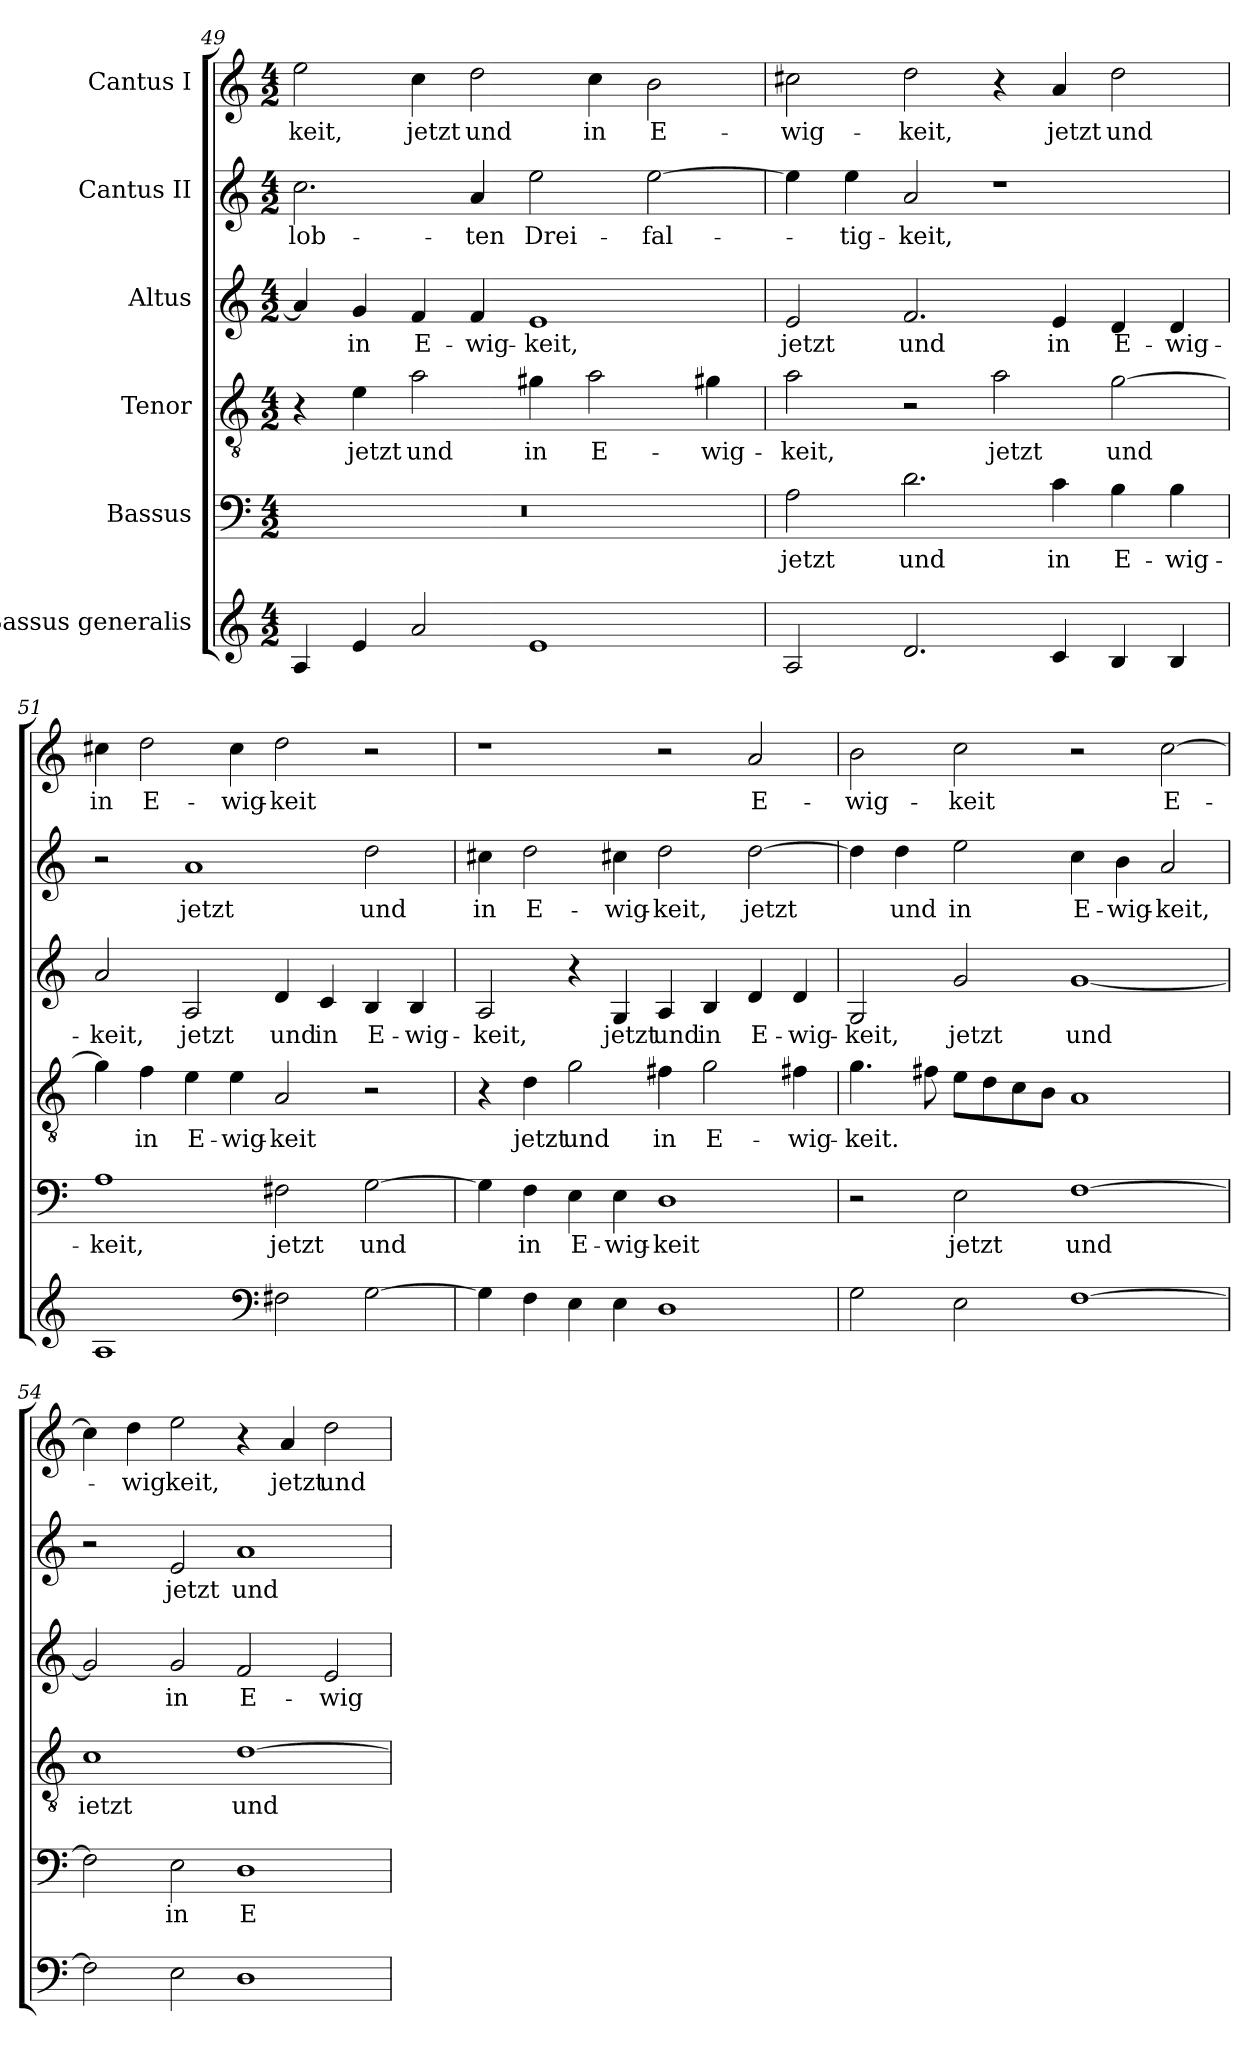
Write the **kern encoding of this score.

**kern	**kern	**text	**kern	**text	**kern	**text	**kern	**text	**kern	**text
*part6	*part5	*part5	*part4	*part4	*part3	*part3	*part2	*part2	*part1	*part1
*staff6	*staff5	*staff5	*staff4	*staff4	*staff3	*staff3	*staff2	*staff2	*staff1	*staff1
*I"Bassus generalis	*I"Bassus	*	*I"Tenor	*	*I"Altus	*	*I"Cantus II	*	*I"Cantus I	*
*clefG2	*clefF4	*	*clefGv2	*	*clefG2	*	*clefG2	*	*clefG2	*
*k[]	*k[]	*	*k[]	*	*k[]	*	*k[]	*	*k[]	*
*M4/2	*M4/2	*	*M4/2	*	*M4/2	*	*M4/2	*	*M4/2	*
=49	=49	=49	=49	=49	=49	=49	=49	=49	=49	=49
4A/	0r	.	4r	.	4a/]	.	2.cc\	-lob-	2ee\	-keit,
4e/	.	.	4e\	jetzt	4g/	in	.	.	.	.
2a/	.	.	2a\	und	4f/	E-	.	.	4cc\	jetzt
.	.	.	.	.	4f/	-wig-	4a/	-ten	2dd\	und
1e	.	.	4g#X\	in	1e	-keit,	2ee\	Drei-	.	.
.	.	.	2a\	E-	.	.	.	.	4cc\	in
.	.	.	.	.	.	.	[2ee\	-fal-	2b\	E-
.	.	.	4g#X\	-wig-	.	.	.	.	.	.
=50	=50	=50	=50	=50	=50	=50	=50	=50	=50	=50
2A/	2A\	jetzt	2a\	-keit,	2e/	jetzt	4ee\]	.	2cc#X\	-wig-
.	.	.	.	.	.	.	4ee\	-tig-	.	.
2.d/	2.d\	und	2r	.	2.f/	und	2a/	-keit,	2dd\	-keit,
.	.	.	2a\	jetzt	.	.	1r	.	4r	.
4c/	4c\	in	.	.	4e/	in	.	.	4a/	jetzt
4B/	4B\	E-	[2g\	und	4d/	E-	.	.	2dd\	und
4B/	4B\	-wig-	.	.	4d/	-wig-	.	.	.	.
=51	=51	=51	=51	=51	=51	=51	=51	=51	=51	=51
1A	1A	-keit,	4g\]	.	2a/	-keit,	2r	.	4cc#X\	in
.	.	.	4f\	in	.	.	.	.	2dd\	E-
.	.	.	4e\	E-	2A/	jetzt	1a	jetzt	.	.
.	.	.	4e\	-wig-	.	.	.	.	4cc#\	-wig-
*clefF4	*	*	*	*	*	*	*	*	*	*
2F#X\	2F#X\	jetzt	2A/	-keit	4d/	und	.	.	2dd\	-keit
.	.	.	.	.	4c/	in	.	.	.	.
[2G\	[2G\	und	2r	.	4B/	E-	2dd\	und	2r	.
.	.	.	.	.	4B/	-wig-	.	.	.	.
=52	=52	=52	=52	=52	=52	=52	=52	=52	=52	=52
4G\]	4G\]	.	4r	.	2A/	-keit,	4cc#X\	in	1r	.
4F\	4F\	in	4d\	jetzt	.	.	2dd\	E-	.	.
4E\	4E\	E-	2g\	und	4r	.	.	.	.	.
4E\	4E\	-wig-	.	.	4G/	jetzt	4cc#X\	-wig-	.	.
1D	1D	-keit	4f#X\	in	4A/	und	2dd\	-keit,	2r	.
.	.	.	2g\	E-	4B/	in	.	.	.	.
.	.	.	.	.	4d/	E-	[2dd\	jetzt	2a/	E-
.	.	.	4f#X\	-wig-	4d/	-wig-	.	.	.	.
=53	=53	=53	=53	=53	=53	=53	=53	=53	=53	=53
2G\	2r	.	4.g\	-keit.	2G/	-keit,	4dd\]	.	2b\	-wig-
.	.	.	.	.	.	.	4dd\	und	.	.
.	.	.	8f#X\	.	.	.	.	.	.	.
2E\	2E\	jetzt	8e\L	.	2g/	jetzt	2ee\	in	2cc\	-keit
.	.	.	8d\	.	.	.	.	.	.	.
.	.	.	8c\	.	.	.	.	.	.	.
.	.	.	8B\J	.	.	.	.	.	.	.
[1F	[1F	und	1A	.	[1g	und	4cc\	E-	2r	.
.	.	.	.	.	.	.	4b\	-wig-	.	.
.	.	.	.	.	.	.	2a/	-keit,	[2cc\	E-
=54	=54	=54	=54	=54	=54	=54	=54	=54	=54	=54
2F\]	2F\]	.	1c	ietzt	2g/]	.	2r	.	4cc\]	.
.	.	.	.	.	.	.	.	.	4dd\	-wig
2E\	2E\	in	.	.	2g/	in	2e/	jetzt	2ee\	-keit,
1D	1D	E-	[1d	und	2f/	E-	1a	und	4r	.
.	.	.	.	.	.	.	.	.	4a/	jetzt
.	.	.	.	.	2e/	-wig-	.	.	2dd\	und
=	=	=	=	=	=	=	=	=	=	=
*-	*-	*-	*-	*-	*-	*-	*-	*-	*-	*-
